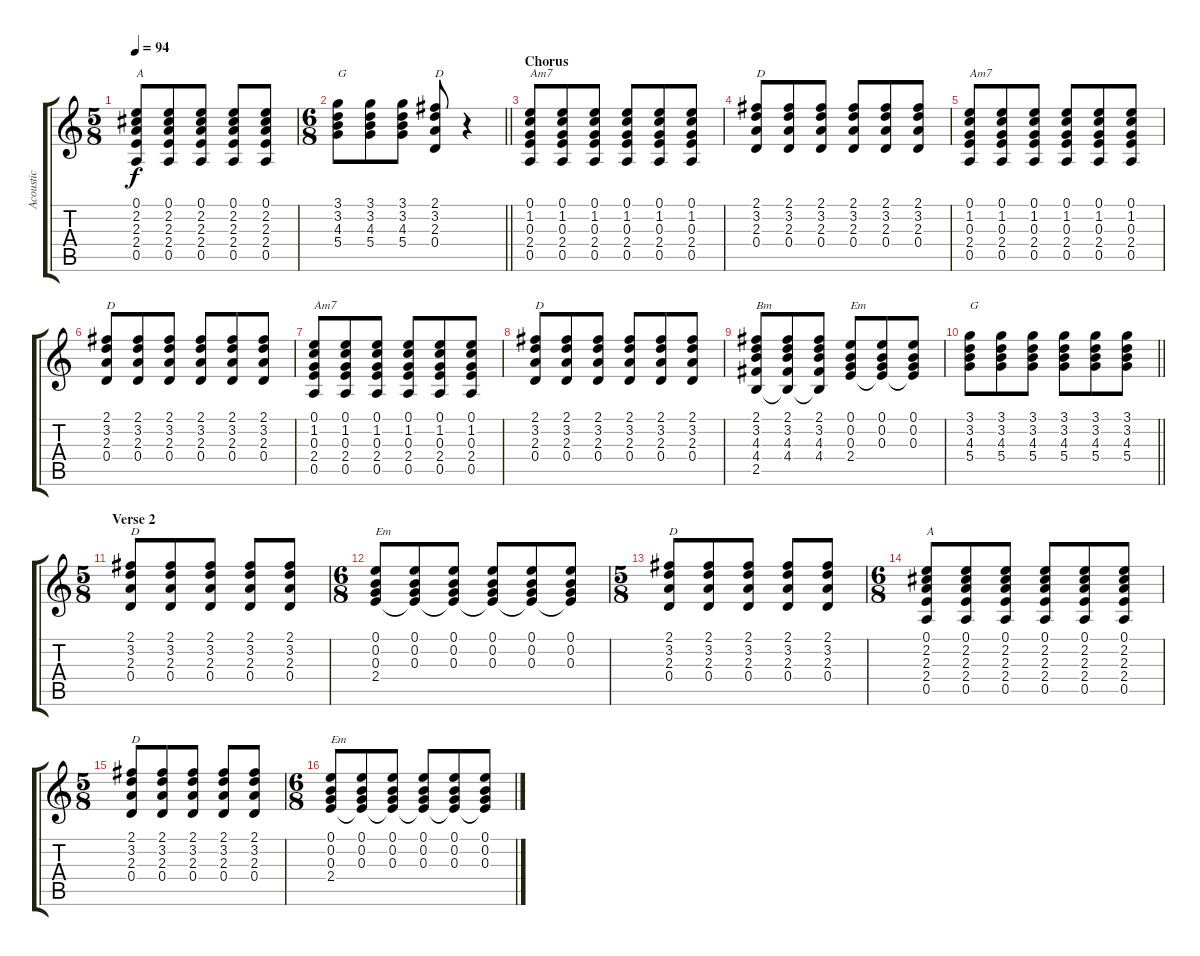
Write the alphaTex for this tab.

\track ("Acoustic" "Acoustic") {instrument acousticguitarsteel}
\staff {score tabs}
\tuning (E4 B3 G3 D3 A2 E2) {hide}
\ts (5 8)
\tempo 94
\clef g2
\ks c
(0.1 2.2 2.3 2.4 0.5).8{txt "A" dy f} (0.1 2.2 2.3 2.4 0.5).8 (0.1 2.2 2.3 2.4 0.5).8 (0.1 2.2 2.3 2.4 0.5).8 (0.1 2.2 2.3 2.4 0.5).8 |
\ts (6 8)
\barLineRight lightlight
(3.1 3.2 4.3 5.4).8{txt "G"} (3.1 3.2 4.3 5.4).8 (3.1 3.2 4.3 5.4).8 (2.1 3.2 2.3 0.4).8{txt "D"} r.4 |
\section ("" "Chorus")
(0.1 1.2 0.3 2.4 0.5).8{txt "Am7"} (0.1 1.2 0.3 2.4 0.5).8 (0.1 1.2 0.3 2.4 0.5).8 (0.1 1.2 0.3 2.4 0.5).8 (0.1 1.2 0.3 2.4 0.5).8 (0.1 1.2 0.3 2.4 0.5).8 |
(2.1 3.2 2.3 0.4).8{txt "D"} (2.1 3.2 2.3 0.4).8 (2.1 3.2 2.3 0.4).8 (2.1 3.2 2.3 0.4).8 (2.1 3.2 2.3 0.4).8 (2.1 3.2 2.3 0.4).8 |
(0.1 1.2 0.3 2.4 0.5).8{txt "Am7"} (0.1 1.2 0.3 2.4 0.5).8 (0.1 1.2 0.3 2.4 0.5).8 (0.1 1.2 0.3 2.4 0.5).8 (0.1 1.2 0.3 2.4 0.5).8 (0.1 1.2 0.3 2.4 0.5).8 |
(2.1 3.2 2.3 0.4).8{txt "D"} (2.1 3.2 2.3 0.4).8 (2.1 3.2 2.3 0.4).8 (2.1 3.2 2.3 0.4).8 (2.1 3.2 2.3 0.4).8 (2.1 3.2 2.3 0.4).8 |
(0.1 1.2 0.3 2.4 0.5).8{txt "Am7"} (0.1 1.2 0.3 2.4 0.5).8 (0.1 1.2 0.3 2.4 0.5).8 (0.1 1.2 0.3 2.4 0.5).8 (0.1 1.2 0.3 2.4 0.5).8 (0.1 1.2 0.3 2.4 0.5).8 |
(2.1 3.2 2.3 0.4).8{txt "D"} (2.1 3.2 2.3 0.4).8 (2.1 3.2 2.3 0.4).8 (2.1 3.2 2.3 0.4).8 (2.1 3.2 2.3 0.4).8 (2.1 3.2 2.3 0.4).8 |
(2.1 3.2 4.3 4.4 2.5).8{txt "Bm"} (2.1 3.2 4.3 4.4 2.5{t}).8 (2.1 3.2 4.3 4.4 2.5{t}).8 (0.1 0.2 0.3 2.4).8{txt "Em"} (0.1 0.2 0.3 2.4{t}).8 (0.1 0.2 0.3 2.4{t}).8 |
\barLineRight lightlight
(3.1 3.2 4.3 5.4).8{txt "G"} (3.1 3.2 4.3 5.4).8 (3.1 3.2 4.3 5.4).8 (3.1 3.2 4.3 5.4).8 (3.1 3.2 4.3 5.4).8 (3.1 3.2 4.3 5.4).8 |
\ts (5 8)
\section ("" "Verse 2")
(2.1 3.2 2.3 0.4).8{txt "D"} (2.1 3.2 2.3 0.4).8 (2.1 3.2 2.3 0.4).8 (2.1 3.2 2.3 0.4).8 (2.1 3.2 2.3 0.4).8 |
\ts (6 8)
(0.1 0.2 0.3 2.4).8{txt "Em"} (0.1 0.2 0.3 2.4{t}).8 (0.1 0.2 0.3 2.4{t}).8 (0.1 0.2 0.3 2.4{t}).8 (0.1 0.2 0.3 2.4{t}).8 (0.1 0.2 0.3 2.4{t}).8 |
\ts (5 8)
(2.1 3.2 2.3 0.4).8{txt "D"} (2.1 3.2 2.3 0.4).8 (2.1 3.2 2.3 0.4).8 (2.1 3.2 2.3 0.4).8 (2.1 3.2 2.3 0.4).8 |
\ts (6 8)
(0.1 2.2 2.3 2.4 0.5).8{txt "A"} (0.1 2.2 2.3 2.4 0.5).8 (0.1 2.2 2.3 2.4 0.5).8 (0.1 2.2 2.3 2.4 0.5).8 (0.1 2.2 2.3 2.4 0.5).8 (0.1 2.2 2.3 2.4 0.5).8 |
\ts (5 8)
(2.1 3.2 2.3 0.4).8{txt "D"} (2.1 3.2 2.3 0.4).8 (2.1 3.2 2.3 0.4).8 (2.1 3.2 2.3 0.4).8 (2.1 3.2 2.3 0.4).8 |
\ts (6 8)
(0.1 0.2 0.3 2.4).8{txt "Em"} (0.1 0.2 0.3 2.4{t}).8 (0.1 0.2 0.3 2.4{t}).8 (0.1 0.2 0.3 2.4{t}).8 (0.1 0.2 0.3 2.4{t}).8 (0.1 0.2 0.3 2.4{t}).8
